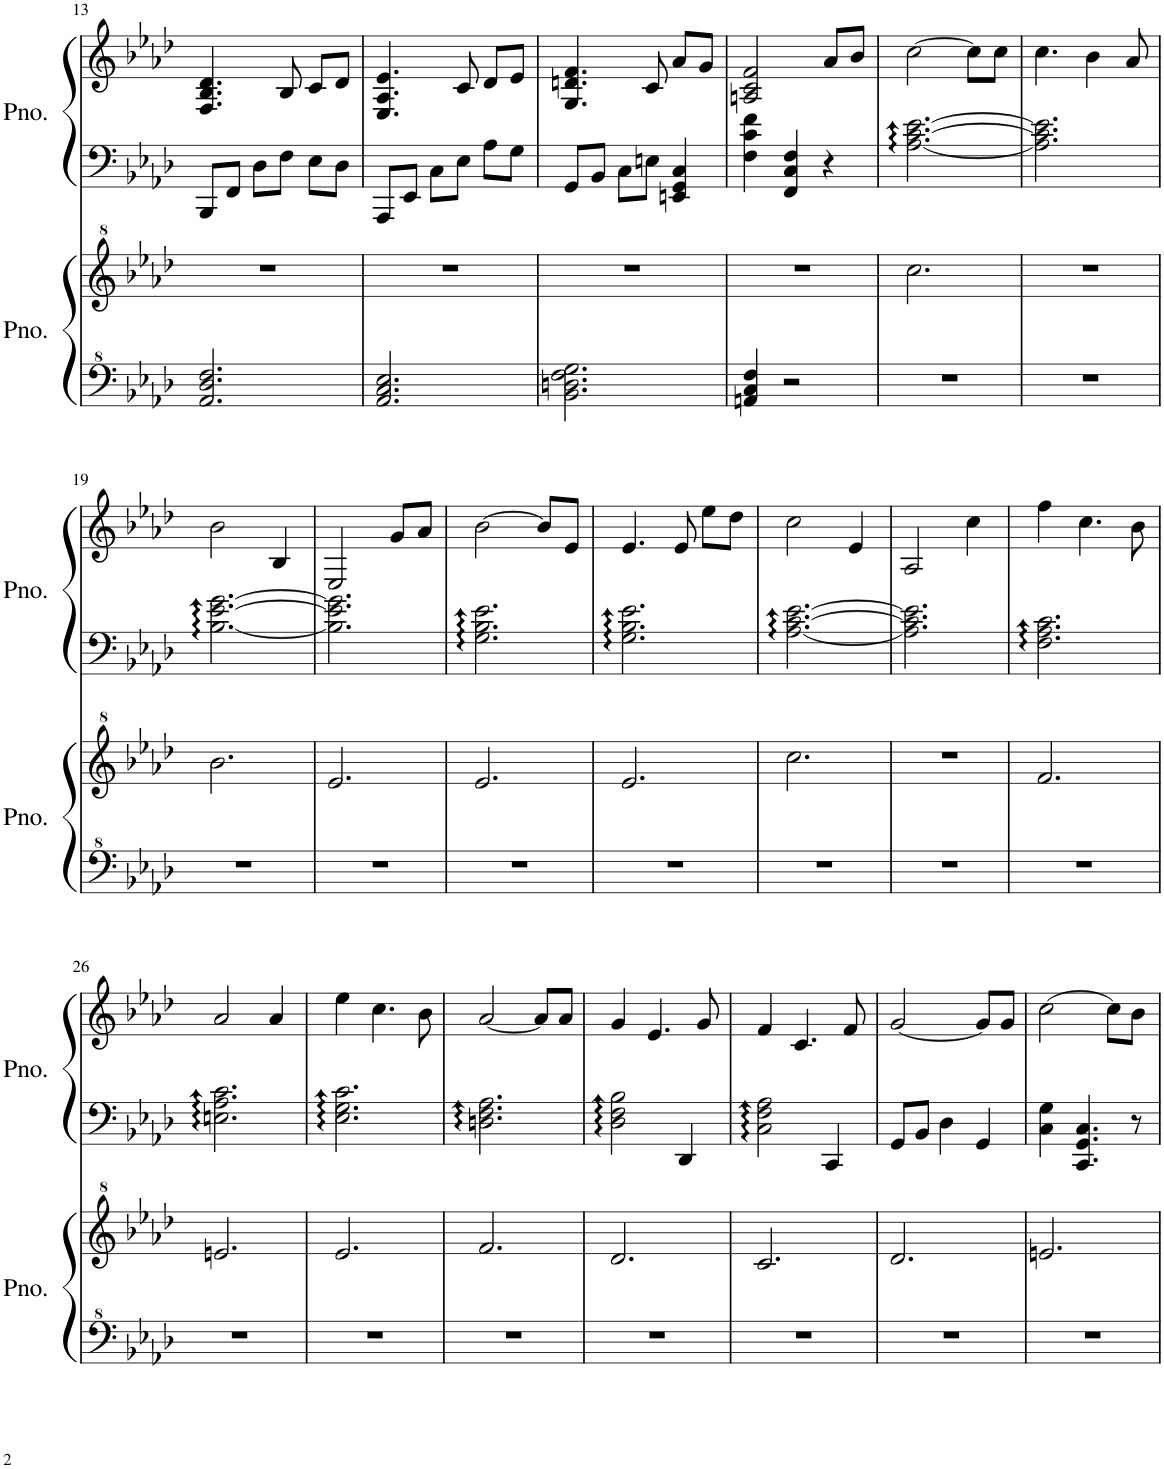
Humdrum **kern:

**kern	**kern	**kern	**kern
*part2	*part2	*part1	*part1
*staff4	*staff3	*staff2	*staff1
*I"Piano	*	*I"Piano	*
*I'Pno.	*	*I'Pno.	*
!!LO:PB:g=z
*clefF^4	*clefG^2	*clefF4	*clefG2
*k[b-e-a-d-]	*k[b-e-a-d-]	*k[b-e-a-d-]	*k[b-e-a-d-]
*M3/4	*M3/4	*M3/4	*M3/4
=13	=13	=13	=13
2.A-/ 2.d-/ 2.f/	2.r	8BBB-/L	4.F/ 4.B-/ 4.d-/
.	.	8FF/J	.
.	.	8D-\L	.
.	.	8F\J	8B-/
.	.	8E-\L	8c/L
.	.	8D-\J	8d-/J
=14	=14	=14	=14
2.A-/ 2.c/ 2.e-/	2.r	8AAA-/L	4.E-/ 4.A-/ 4.e-/
.	.	8EE-/J	.
.	.	8C\L	.
.	.	8E-\J	8c/
.	.	8A-\L	8d-/L
.	.	8G\J	8e-/J
=15	=15	=15	=15
2.B-\ 2.dn\ 2.f\ 2.g\	2.r	8GG/L	4.G/ 4.dn/ 4.f/
.	.	8BB-/J	.
.	.	8C\L	.
.	.	8En\J	8c/
.	.	4EEn/ 4GG/ 4C/	8a-/L
.	.	.	8g/J
=16	=16	=16	=16
4An/ 4c/ 4f/	2.r	4F\ 4c\ 4f\	2An/ 2c/ 2f/
2r	.	4FF/ 4C/ 4F/	.
.	.	4r	8a-/L
.	.	.	8b-/J
=17	=17	=17	=17
2.r	2.ccc\	[2.A-\ [2.c\ [2.e-\	[2cc\
.	.	.	8cc\L]
.	.	.	8cc\J
=18	=18	=18	=18
2.r	2.r	2.A-\] 2.c\] 2.e-\]	4.cc\
.	.	.	4b-\
.	.	.	8a-/
!!LO:LB:g=z
=19	=19	=19	=19
2.r	2.bb-\	[2.B-\ [2.e-\ [2.g\	2b-\
.	.	.	4B-/
=20	=20	=20	=20
2.r	2.ee-/	2.B-\] 2.e-\] 2.g\]	2E-/
.	.	.	8g/L
.	.	.	8a-/J
=21	=21	=21	=21
2.r	2.ee-/	2.G\ 2.B-\ 2.e-\	[2b-\
.	.	.	8b-/L]
.	.	.	8e-/J
=22	=22	=22	=22
2.r	2.ee-/	2.G\ 2.B-\ 2.e-\	4.e-/
.	.	.	8e-/
.	.	.	8ee-\L
.	.	.	8dd-\J
=23	=23	=23	=23
2.r	2.ccc\	[2.A-\ [2.c\ [2.e-\	2cc\
.	.	.	4e-/
=24	=24	=24	=24
2.r	2.r	2.A-\] 2.c\] 2.e-\]	2A-/
.	.	.	4cc\
=25	=25	=25	=25
2.r	2.ff/	2.F\ 2.A-\ 2.c\	4ff\
.	.	.	4.cc\
.	.	.	8b-\
!!LO:LB:g=z
=26	=26	=26	=26
2.r	2.een/	2.En\ 2.A-\ 2.c\	2a-/
.	.	.	4a-/
=27	=27	=27	=27
2.r	2.ee-/	2.E-\ 2.G\ 2.c\	4ee-\
.	.	.	4.cc\
.	.	.	8b-\
=28	=28	=28	=28
2.r	2.ff/	2.Dn\ 2.F\ 2.A-\	[2a-/
.	.	.	8a-/L]
.	.	.	8a-/J
=29	=29	=29	=29
2.r	2.dd-/	2D-\ 2F\ 2B-\	4g/
.	.	.	4.e-/
.	.	4DD-/	.
.	.	.	8g/
=30	=30	=30	=30
2.r	2.cc/	2C\ 2F\ 2A-\	4f/
.	.	.	4.c/
.	.	4CC/	.
.	.	.	8f/
=31	=31	=31	=31
2.r	2.dd-/	8GG/L	[2g/
.	.	8BB-/J	.
.	.	4D-\	.
.	.	4GG/	8g/L]
.	.	.	8g/J
=32	=32	=32	=32
2.r	2.een/	4C\ 4G\	[2cc\
.	.	4.CC/ 4.GG/ 4.C/	.
.	.	.	8cc\L]
.	.	8r	8b-\J
=	=	=	=
*-	*-	*-	*-
